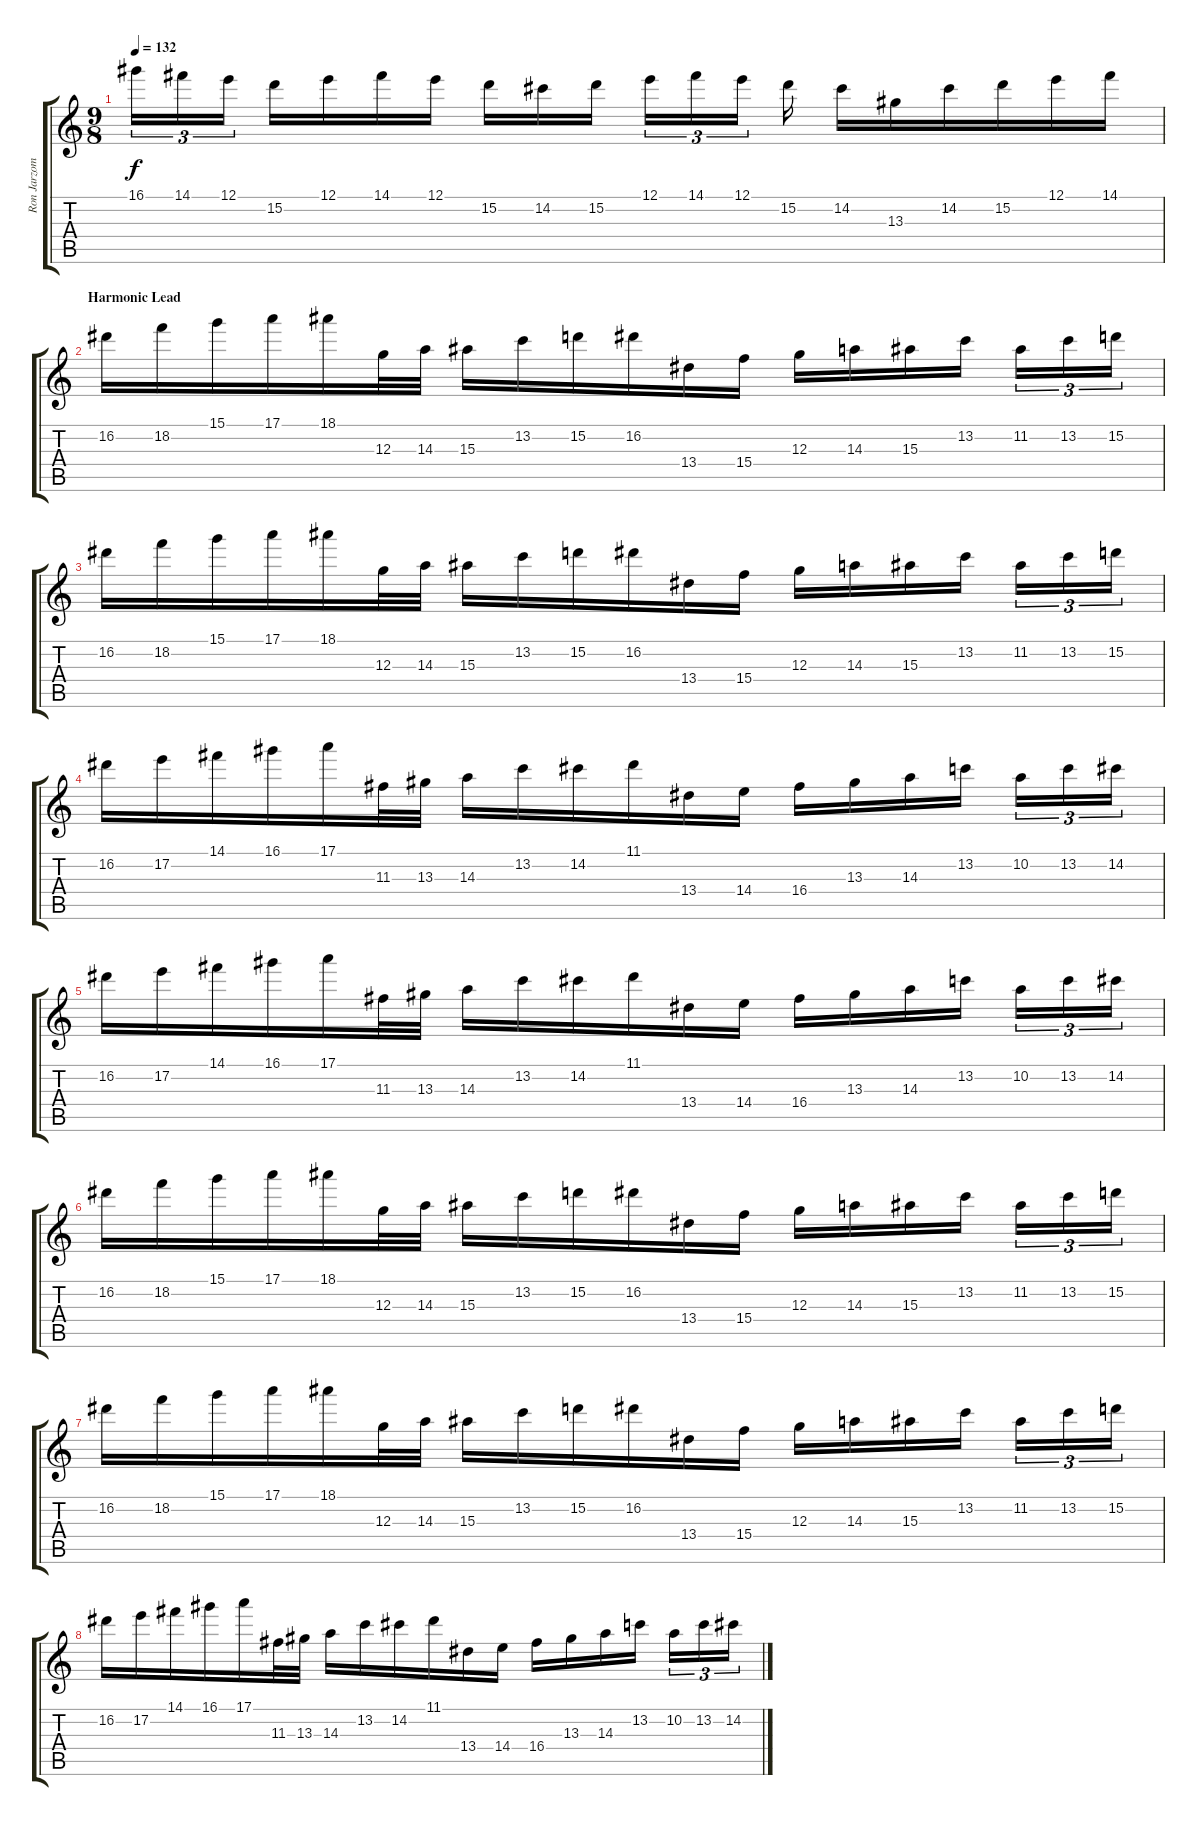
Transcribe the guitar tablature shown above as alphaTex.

\track ("Ron Jarzombek" "Ron Jarzom") {instrument distortionguitar}
\staff {score tabs}
\tuning (E4 B3 G3 D3 A2 E2) {hide}
\ts (9 8)
\tempo 132
\clef g2
\ks c
16.1.16{tu (3 2) dy f} 14.1.16{tu (3 2)} 12.1.16{tu (3 2)} 15.2.16 12.1.16 14.1.16 12.1.16 15.2.16 14.2.16 15.2.16 12.1.16{tu (3 2)} 14.1.16{tu (3 2)} 12.1.16{tu (3 2)} 15.2.16 14.2.16 13.3.16 14.2.16 15.2.16 12.1.16 14.1.16 |
\section ("" "Harmonic Lead")
16.2.16{balance 0} 18.2.16 15.1.16 17.1.16 18.1.16 12.3.32 14.3.32 15.3.16 13.2.16 15.2.16 16.2.16 13.4.16 15.4.16 12.3.16 14.3.16 15.3.16 13.2.16 11.2.16{tu (3 2)} 13.2.16{tu (3 2)} 15.2.16{tu (3 2)} |
16.2.16 18.2.16 15.1.16 17.1.16 18.1.16 12.3.32 14.3.32 15.3.16 13.2.16 15.2.16 16.2.16 13.4.16 15.4.16 12.3.16 14.3.16 15.3.16 13.2.16 11.2.16{tu (3 2)} 13.2.16{tu (3 2)} 15.2.16{tu (3 2)} |
16.2.16 17.2.16 14.1.16 16.1.16 17.1.16 11.3.32 13.3.32 14.3.16 13.2.16 14.2.16 11.1.16 13.4.16 14.4.16 16.4.16 13.3.16 14.3.16 13.2.16 10.2.16{tu (3 2)} 13.2.16{tu (3 2)} 14.2.16{tu (3 2)} |
16.2.16 17.2.16 14.1.16 16.1.16 17.1.16 11.3.32 13.3.32 14.3.16 13.2.16 14.2.16 11.1.16 13.4.16 14.4.16 16.4.16 13.3.16 14.3.16 13.2.16 10.2.16{tu (3 2)} 13.2.16{tu (3 2)} 14.2.16{tu (3 2)} |
16.2.16 18.2.16 15.1.16 17.1.16 18.1.16 12.3.32 14.3.32 15.3.16 13.2.16 15.2.16 16.2.16 13.4.16 15.4.16 12.3.16 14.3.16 15.3.16 13.2.16 11.2.16{tu (3 2)} 13.2.16{tu (3 2)} 15.2.16{tu (3 2)} |
16.2.16 18.2.16 15.1.16 17.1.16 18.1.16 12.3.32 14.3.32 15.3.16 13.2.16 15.2.16 16.2.16 13.4.16 15.4.16 12.3.16 14.3.16 15.3.16 13.2.16 11.2.16{tu (3 2)} 13.2.16{tu (3 2)} 15.2.16{tu (3 2)} |
16.2.16 17.2.16 14.1.16 16.1.16 17.1.16 11.3.32 13.3.32 14.3.16 13.2.16 14.2.16 11.1.16 13.4.16 14.4.16 16.4.16 13.3.16 14.3.16 13.2.16 10.2.16{tu (3 2)} 13.2.16{tu (3 2)} 14.2.16{tu (3 2)}
